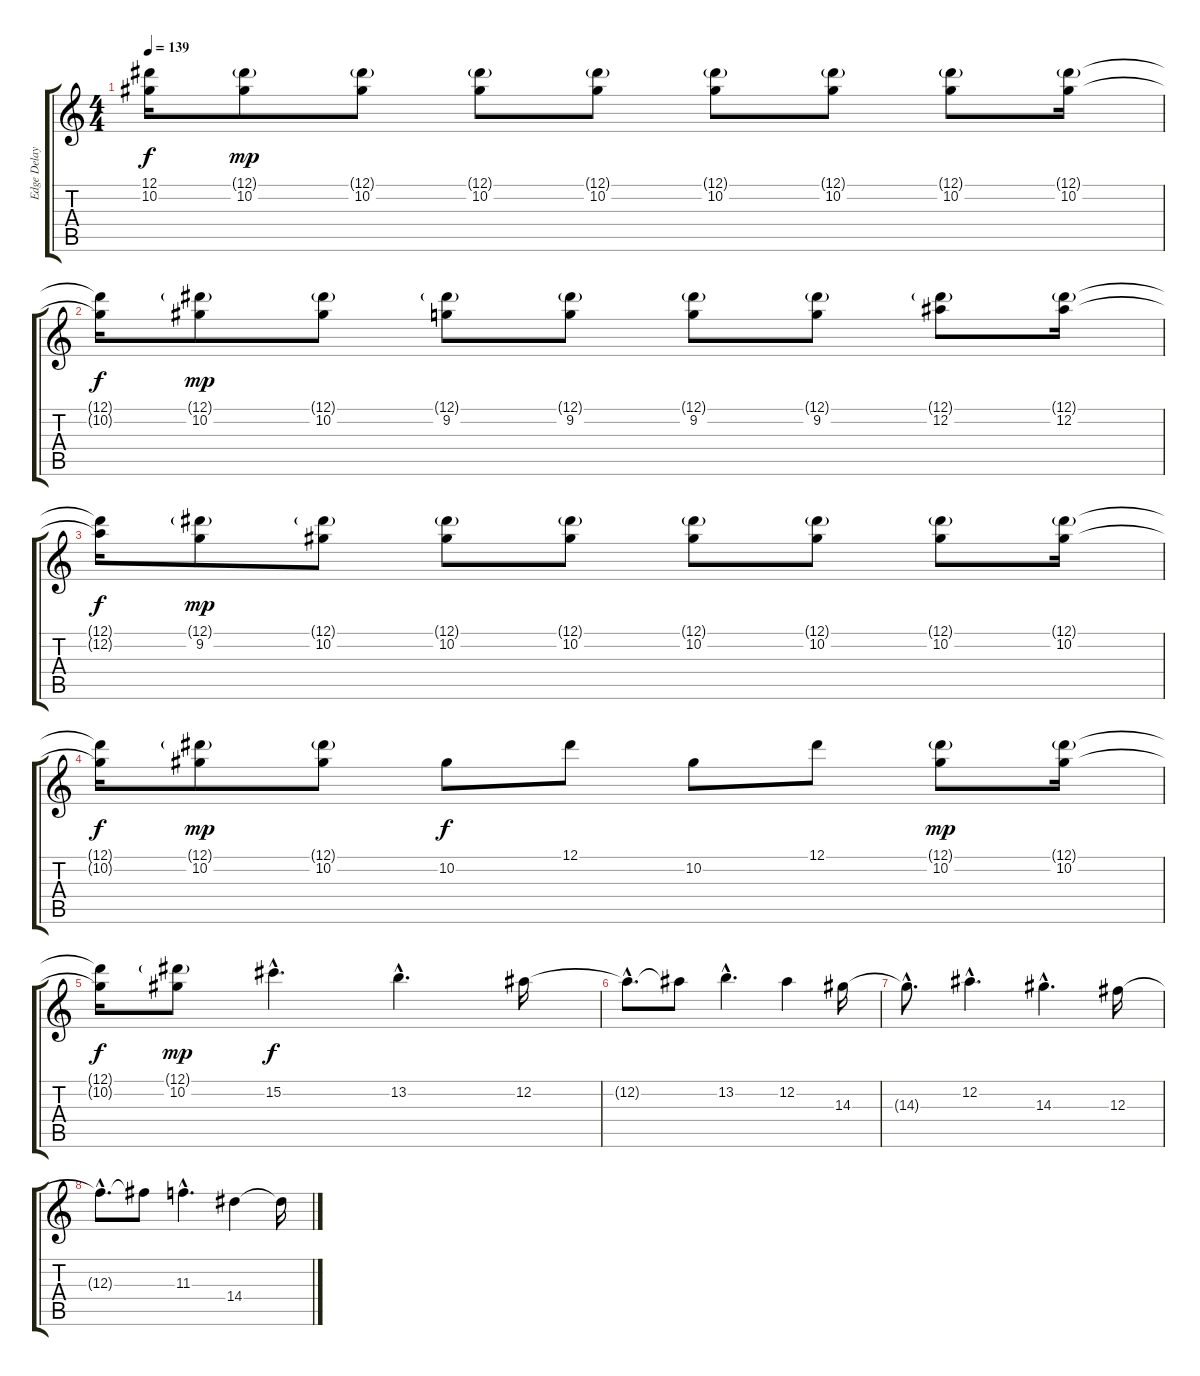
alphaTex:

\track ("Edge Delay 1" "Edge Delay") {instrument overdrivenguitar}
\staff {score tabs}
\tuning (Eb4 Bb3 Gb3 Db3 Ab2 Eb2) {hide}
\ts (4 4)
\tempo 139
\clef g2
\ks c
(12.1{t} 10.2{t}).16{dy f} (12.1{g} 10.2).8{dy mp} (12.1{g} 10.2).8 (12.1{g} 10.2).8 (12.1{g} 10.2).8 (12.1{g} 10.2).8 (12.1{g} 10.2).8 (12.1{g} 10.2).8 (12.1{g} 10.2).16 |
(12.1{t} 10.2{t}).16{dy f} (12.1{g} 10.2).8{dy mp} (12.1{g} 10.2).8 (12.1{g} 9.2).8 (12.1{g} 9.2).8 (12.1{g} 9.2).8 (12.1{g} 9.2).8 (12.1{g} 12.2).8 (12.1{g} 12.2).16 |
(12.1{t} 12.2{t}).16{dy f} (12.1{g} 9.2).8{dy mp} (12.1{g} 10.2).8 (12.1{g} 10.2).8 (12.1{g} 10.2).8 (12.1{g} 10.2).8 (12.1{g} 10.2).8 (12.1{g} 10.2).8 (12.1{g} 10.2).16 |
(12.1{t} 10.2{t}).16{dy f} (12.1{g} 10.2).8{dy mp} (12.1{g} 10.2).8 10.2.8{dy f} 12.1.8 10.2.8 12.1.8 (12.1{g} 10.2).8{dy mp} (12.1{g} 10.2).16 |
(12.1{t} 10.2{t}).16{dy f} (12.1{g} 10.2).8{dy mp} 15.2{hac}.4{d dy f} 13.2{hac}.4{d} 12.2.16 |
12.2{hac t}.8{d} 12.2{t}.8 13.2{hac}.4{d} 12.2.4 14.3.16 |
14.3{hac t}.8{d} 12.2{hac}.4{d} 14.3{hac}.4{d} 12.3.16 |
12.3{hac t}.8{d} 12.3{t}.8 11.3{hac}.4{d} 14.4.4 14.4{t}.16
